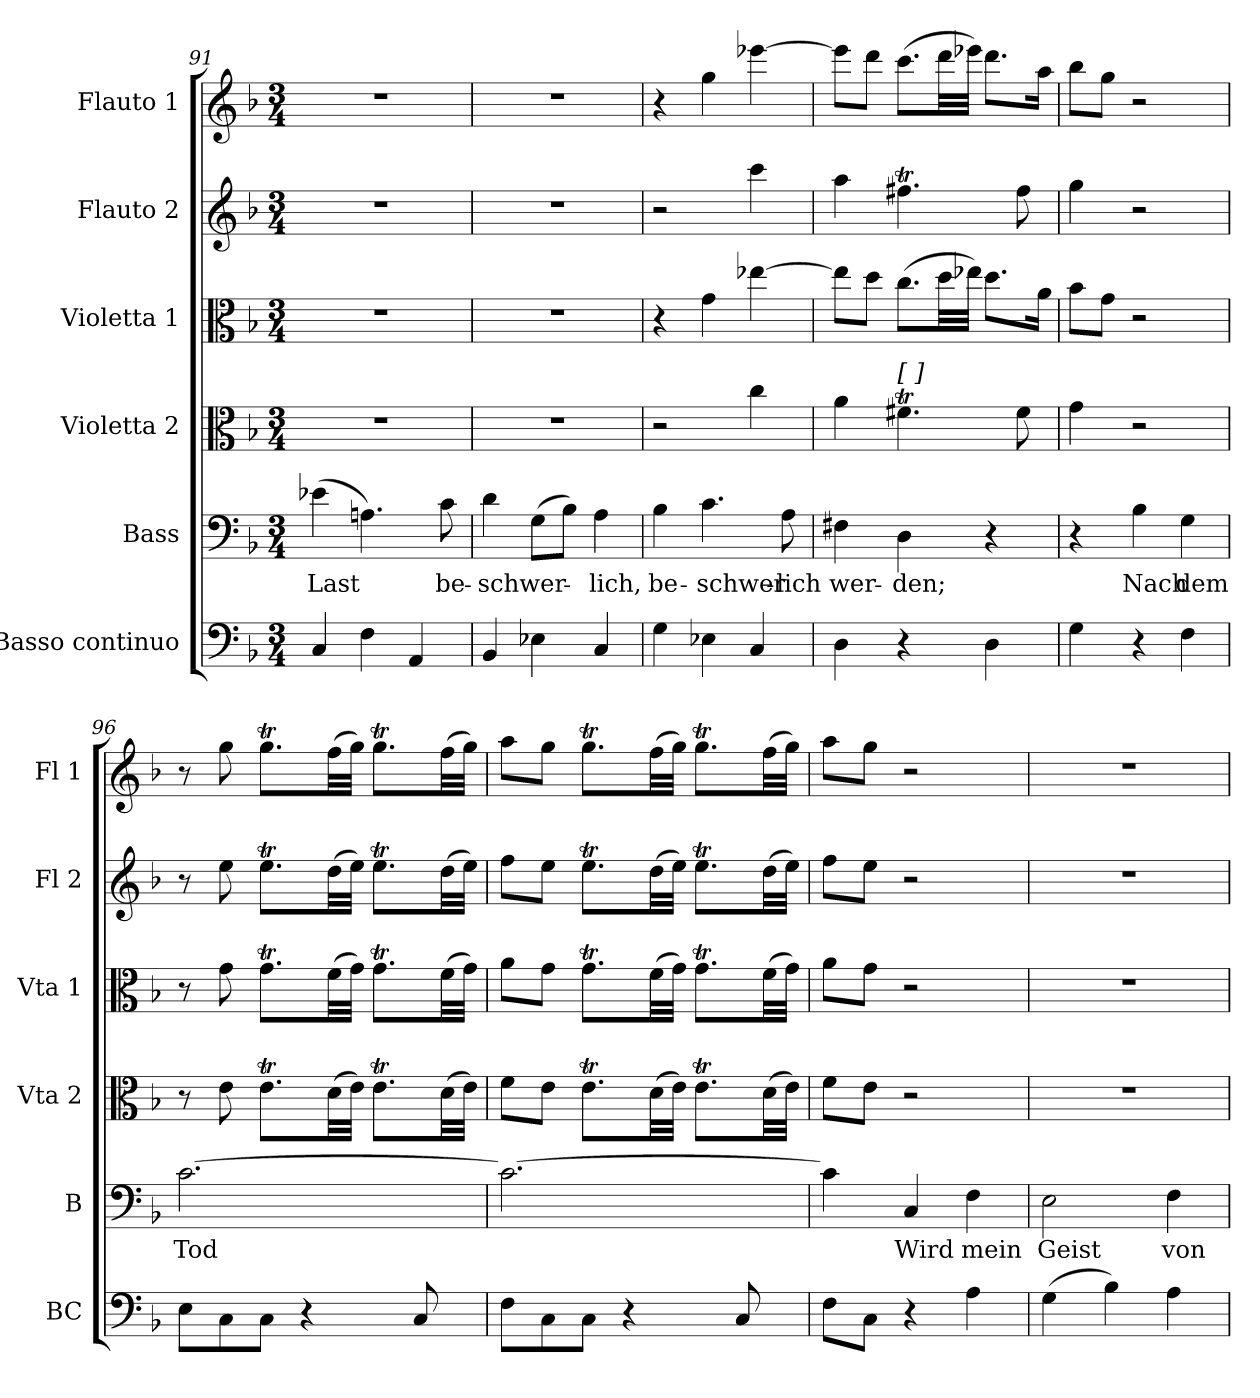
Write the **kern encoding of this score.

**kern	**kern	**text	**kern	**kern	**kern	**kern
*part6	*part5	*part5	*part4	*part3	*part2	*part1
*staff6	*staff5	*staff5	*staff4	*staff3	*staff2	*staff1
*I"Basso continuo	*I"Bass	*	*I"Violetta 2	*I"Violetta 1	*I"Flauto 2	*I"Flauto 1
*I'BC	*I'B	*	*I'Vta 2	*I'Vta 1	*I'Fl 2	*I'Fl 1
!!LO:LB:g=z
*clefF4	*clefF4	*	*clefC3	*clefC3	*clefG2	*clefG2
*ITrd7c12	*	*	*	*	*	*
*k[b-]	*k[b-]	*	*k[b-]	*k[b-]	*k[b-]	*k[b-]
*F:	*F:	*	*F:	*F:	*F:	*F:
*M3/4	*M3/4	*	*M3/4	*M3/4	*M3/4	*M3/4
=91	=91	=91	=91	=91	=91	=91
!	!	!LO:LY:b	!	!	!	!
4CC/	(>4e-X\	Last	2.r	2.r	2.r	2.r
4FF\	4.Ani\)	.	.	.	.	.
4AAA/	.	.	.	.	.	.
!	!	!LO:LY:b	!	!	!	!
.	8c\	be-	.	.	.	.
=92	=92	=92	=92	=92	=92	=92
!	!	!LO:LY:b	!	!	!	!
4BBB-/	4d\	-schwer-	2.r	2.r	2.r	2.r
4EE-X\	(>8G\L	.	.	.	.	.
.	8B-\J)	.	.	.	.	.
!	!	!LO:LY:b	!	!	!	!
4CC/	4A\	-lich,	.	.	.	.
=93	=93	=93	=93	=93	=93	=93
!	!	!LO:LY:b	!	!	!	!
4GG\	4B-\	be-	2r	4r	2r	4r
!	!	!LO:LY:b	!	!	!	!
4EE-X\	4.c\	-schwer-	.	4g\	.	4gg\
4CC/	.	.	4cc\	[4ee-X\	4ccc\	[4eee-X\
!	!	!LO:LY:b	!	!	!	!
.	8A\	-lich	.	.	.	.
=94	=94	=94	=94	=94	=94	=94
!	!	!LO:LY:b	!	!	!	!
4DD\	4F#X\	wer-	4a\	8ee-\L]	4aa\	8eee-\L]
.	.	.	.	8dd\J	.	8ddd\J
!	!	!	!LO:TX:a:B:t=[   ]	!	!	!
!	!	!LO:LY:b	!	!	!	!
4r	4D\	-den;	4.f#Xt\	(>8.cc\L	4.ff#Xt\	(>8.ccc\L
.	.	.	.	32dd\LL	.	32ddd\LL
.	.	.	.	32ee-X\JJJ)	.	32eee-X\JJJ)
4DD\	4r	.	.	8.dd\L	.	8.ddd\L
.	.	.	8f#\	.	8ff#\	.
.	.	.	.	16a\Jk	.	16aa\Jk
=95	=95	=95	=95	=95	=95	=95
4GG\	4r	.	4g\	8b-\L	4gg\	8bb-\L
.	.	.	.	8g\J	.	8gg\J
!	!	!LO:LY:b	!	!	!	!
4r	4B-\	Nach	2r	2r	2r	2r
!	!	!LO:LY:b	!	!	!	!
4FF\	4G\	dem	.	.	.	.
=96	=96	=96	=96	=96	=96	=96
!	!	!LO:LY:b	!	!	!	!
8EE\L	[2.c\	Tod	8r	8r	8r	8r
8CC\	.	.	8e\	8g\	8ee\	8gg\
8CC\J	.	.	8.et\L	8.gT\L	8.eet\L	8.ggT\L
4r	.	.	.	.	.	.
.	.	.	(>32d\LL	(>32f\LL	(>32dd\LL	(>32ff\LL
.	.	.	32e\JJJ)	32g\JJJ)	32ee\JJJ)	32gg\JJJ)
.	.	.	8.et\L	8.gT\L	8.eet\L	8.ggT\L
8CC/	.	.	.	.	.	.
.	.	.	(>32d\LL	(>32f\LL	(>32dd\LL	(>32ff\LL
.	.	.	32e\JJJ)	32g\JJJ)	32ee\JJJ)	32gg\JJJ)
=97	=97	=97	=97	=97	=97	=97
8FF\L	2.c\_	.	8f\L	8a\L	8ff\L	8aa\L
8CC\	.	.	8e\J	8g\J	8ee\J	8gg\J
8CC\J	.	.	8.et\L	8.gT\L	8.eet\L	8.ggT\L
4r	.	.	.	.	.	.
.	.	.	(>32d\LL	(>32f\LL	(>32dd\LL	(>32ff\LL
.	.	.	32e\JJJ)	32g\JJJ)	32ee\JJJ)	32gg\JJJ)
.	.	.	8.et\L	8.gT\L	8.eet\L	8.ggT\L
8CC/	.	.	.	.	.	.
.	.	.	(>32d\LL	(>32f\LL	(>32dd\LL	(>32ff\LL
.	.	.	32e\JJJ)	32g\JJJ)	32ee\JJJ)	32gg\JJJ)
=98	=98	=98	=98	=98	=98	=98
8FF\L	4c\]	.	8f\L	8a\L	8ff\L	8aa\L
8CC\J	.	.	8e\J	8g\J	8ee\J	8gg\J
!	!	!LO:LY:b	!	!	!	!
4r	4C/	Wird	2r	2r	2r	2r
!	!	!LO:LY:b	!	!	!	!
4AA\	4F\	mein	.	.	.	.
!!LO:PB:g=z
=99	=99	=99	=99	=99	=99	=99
!	!	!LO:LY:b	!	!	!	!
(>4GG\	2E\	Geist	2.r	2.r	2.r	2.r
4BB-\)	.	.	.	.	.	.
!	!	!LO:LY:b	!	!	!	!
4AA\	4F\	von	.	.	.	.
=	=	=	=	=	=	=
*-	*-	*-	*-	*-	*-	*-
